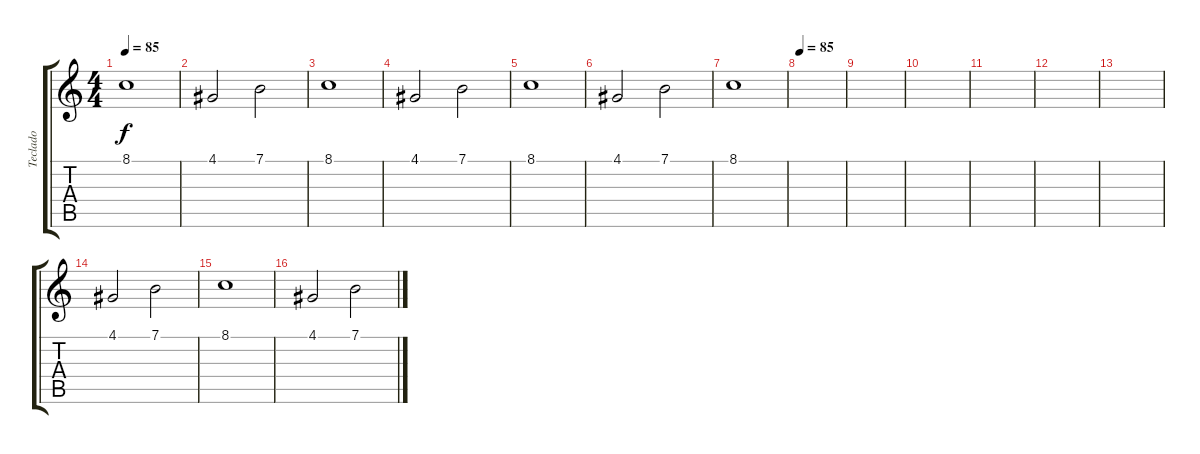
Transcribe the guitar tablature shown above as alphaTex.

\track ("Teclado" "Teclado") {instrument stringensemble1}
\staff {score tabs}
\tuning (E4 B3 G3 D3 A2 E2) {hide}
\ts (4 4)
\tempo 85
\clef g2
\ks c
8.1.1{dy f} |
4.1.2 7.1.2 |
8.1.1 |
4.1.2 7.1.2 |
8.1.1 |
4.1.2 7.1.2 |
8.1.1 |
\tempo 85
|
|
|
|
|
|
4.1.2 7.1.2 |
8.1.1 |
4.1.2 7.1.2
